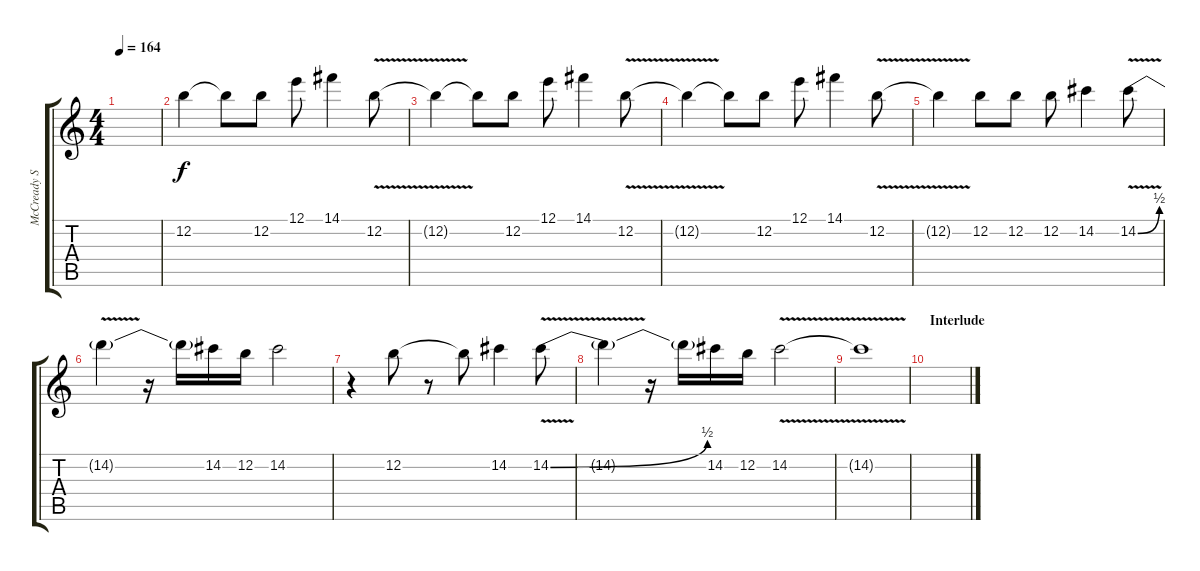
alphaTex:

\track ("McCready Solo" "McCready S") {instrument overdrivenguitar}
\staff {score tabs}
\tuning (E4 B3 G3 D3 A2 E2) {hide}
\ts (4 4)
\tempo 164
\clef g2
\ks c
|
12.2.4 12.2{t}.8 12.2.8 12.1.8 14.1.4 12.2{v}.8 |
12.2{t}.4 12.2{t}.8 12.2.8 12.1.8 14.1.4 12.2{v}.8 |
12.2{t}.4 12.2{t}.8 12.2.8 12.1.8 14.1.4 12.2{v}.8 |
12.2{t}.4 12.2.8 12.2.8 12.2.8 14.2.4 14.2{be (bend 0 0 60 2) v}.8 |
14.2{t}.4 r.16 14.2{t}.16 14.2.16 12.2.16 14.2.2 |
r.4 12.2.8 r.8 12.2{t}.8 14.2.4 14.2{be (bend 0 0 60 2) v}.8 |
14.2{t}.4 r.16 14.2{t}.16 14.2.16 12.2.16 14.2{v}.2 |
14.2{t}.1 |
\section ("" "Interlude")
